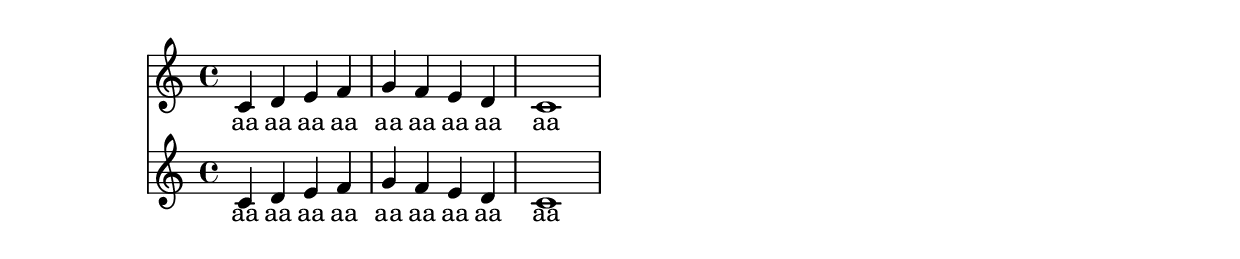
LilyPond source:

% DO NOT EDIT this file manually; it is automatically
% generated from Documentation/snippets/new
% Make any changes in Documentation/snippets/new/
% and then run scripts/auxiliar/makelsr.py
%
% This file is in the public domain.
%% Note: this file works from version 2.14.0
\version "2.14.0"

\header {
%% Translation of GIT committish: 2d548a99cb9dba80f2ff035582009477cd37eceb
  texidoces = "
Este fragmento de código muestra cómo situar la línea de base de la
letra más cerca del pentagrama.

"
  doctitlees = "Ajuste del especiado vertical de la letra"


%% Translation of GIT committish: 9a65042d49324f2e3dff18c4b0858def81232eea
  texidocfr = "
Cet extrait illustre la manière de rapprocher la ligne de paroles
de la portée.

"
  doctitlefr = "Ajustement de l'espacement vertical des paroles"


  lsrtags = "text, vocal-music, spacing"
  texidoc = "
This snippet shows how to bring the lyrics line closer to the staff.

"
  doctitle = "Adjusting lyrics vertical spacing"
} % begin verbatim


% Default layout:
<<
  \new Staff \new Voice = melody \relative c' {
    c4 d e f
    g4 f e d
    c1
  }
  \new Lyrics \lyricsto melody { aa aa aa aa aa aa aa aa aa }

  % Reducing the minimum space below the staff and above the lyrics:
  \new Staff {
    \new Voice = melody \relative c' {
      c4 d e f
      g4 f e d
      c1
    }
  }
  \new Lyrics \with {
    \override VerticalAxisGroup #'nonstaff-relatedstaff-spacing = #'((basic-distance . 1))
  }
  \lyricsto melody { aa aa aa aa aa aa aa aa aa }
>>
